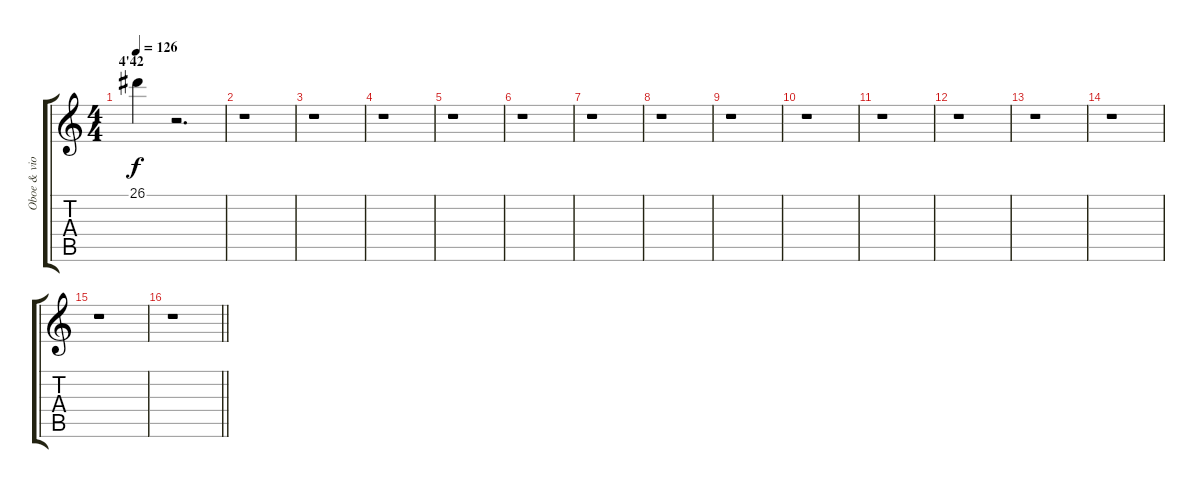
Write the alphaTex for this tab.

\track ("Oboe & violon" "Oboe & vio") {instrument oboe}
\staff {score tabs}
\tuning (Db4 Ab3 E3 B2 Gb2 Db2) {hide}
\ts (4 4)
\section ("" "4'42")
\tempo 126
\clef g2
\ks c
26.1{t}.4{dy f} r.2{d} |
r.1 |
r.1 |
r.1 |
r.1 |
r.1 |
r.1 |
r.1 |
r.1 |
r.1 |
r.1 |
r.1 |
r.1 |
r.1 |
r.1 |
\barLineRight lightlight
r.1
